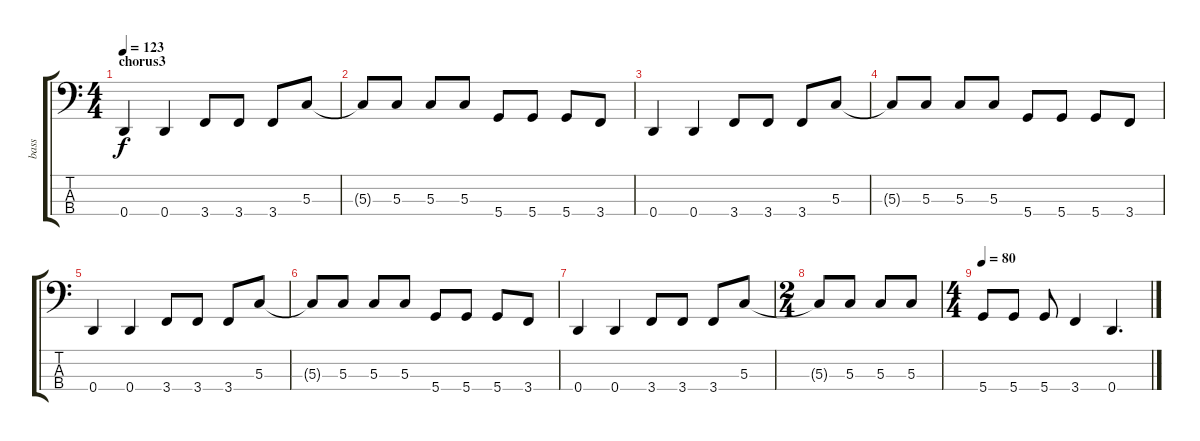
\track ("bass" "bass") {instrument electricbassfinger}
\staff {score tabs}
\tuning (F2 C2 G1 D1) {hide}
\ts (4 4)
\section ("" "chorus3")
\tempo 123
\clef f4
\ks c
0.4.4{dy f} 0.4.4 3.4.8 3.4.8 3.4.8 5.3.8 |
5.3{t}.8 5.3.8 5.3.8 5.3.8 5.4.8 5.4.8 5.4.8 3.4.8 |
0.4.4 0.4.4 3.4.8 3.4.8 3.4.8 5.3.8 |
5.3{t}.8 5.3.8 5.3.8 5.3.8 5.4.8 5.4.8 5.4.8 3.4.8 |
0.4.4 0.4.4 3.4.8 3.4.8 3.4.8 5.3.8 |
5.3{t}.8 5.3.8 5.3.8 5.3.8 5.4.8 5.4.8 5.4.8 3.4.8 |
0.4.4 0.4.4 3.4.8 3.4.8 3.4.8 5.3.8 |
\ts (2 4)
5.3{t}.8 5.3.8 5.3.8 5.3.8 |
\ts (4 4)
\tempo 80
5.4.8 5.4.8 5.4.8 3.4.4 0.4.4{d}
